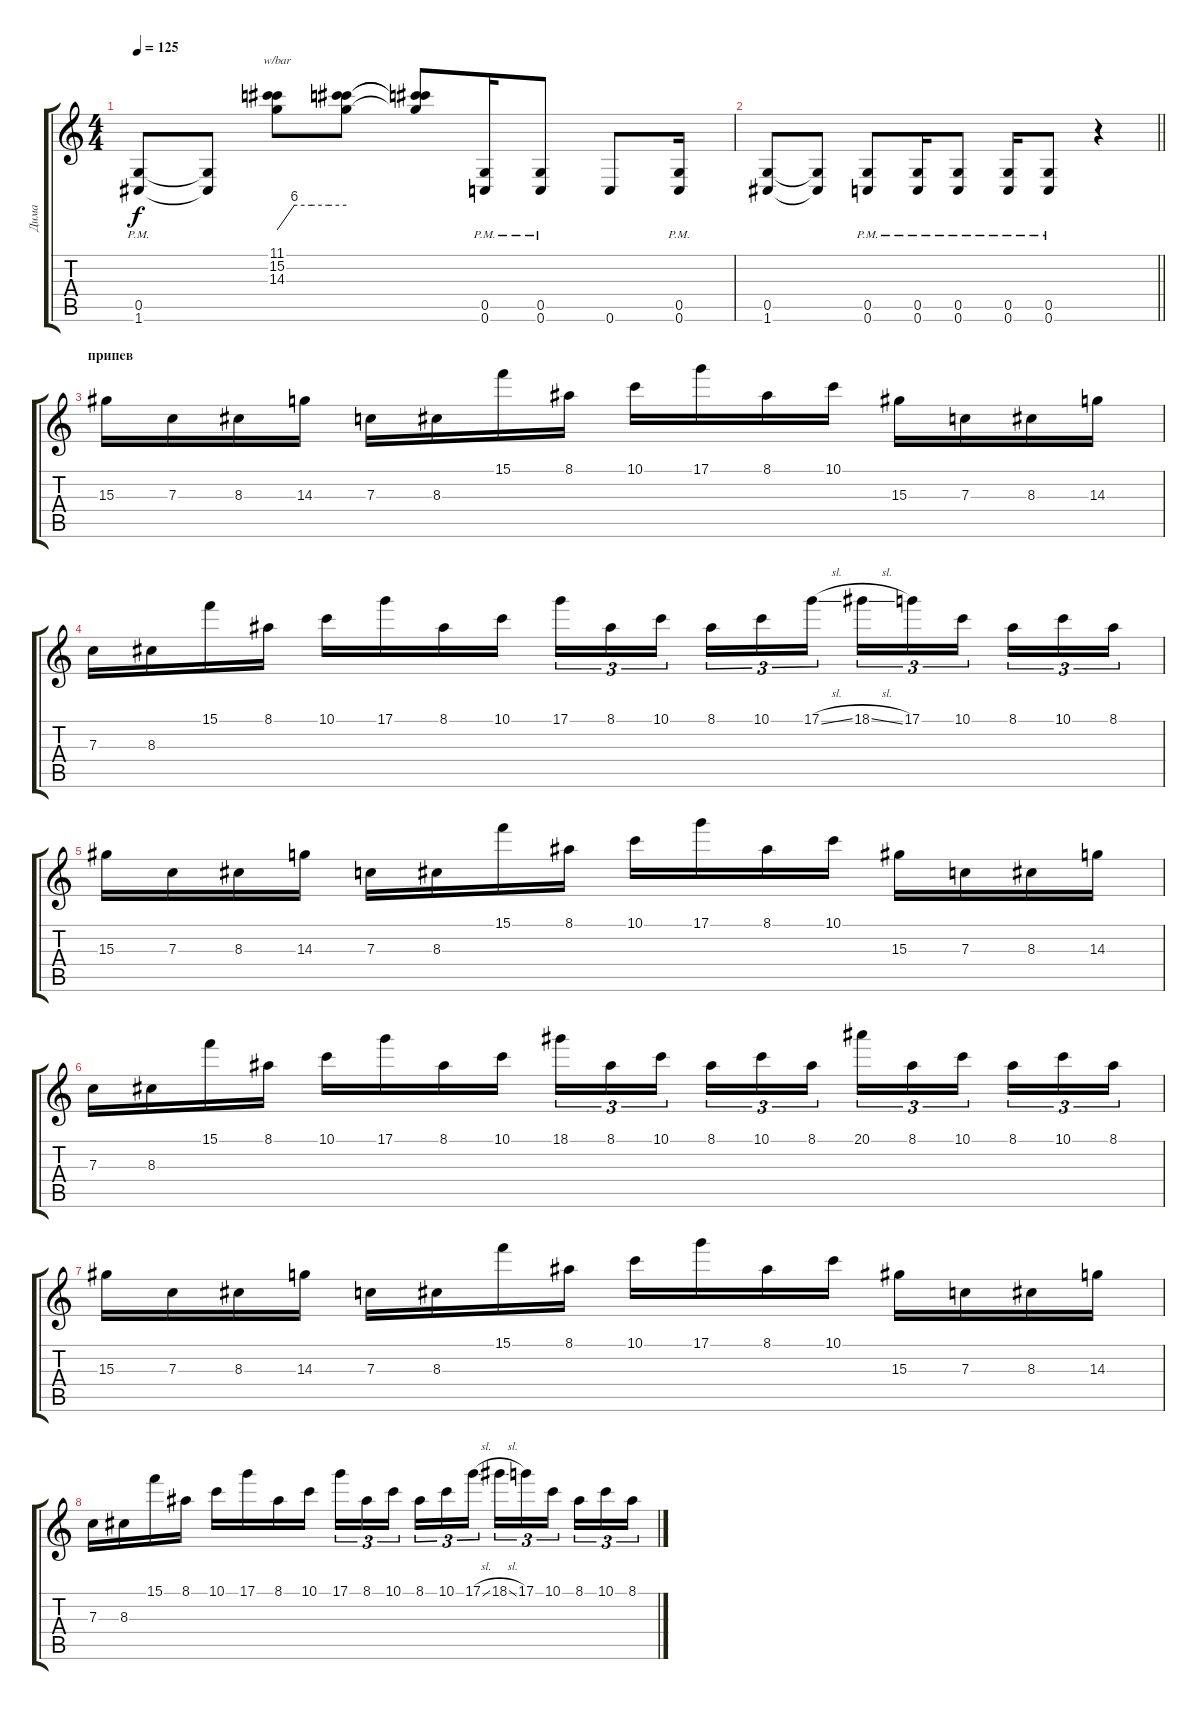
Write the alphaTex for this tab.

\track ("Дима" "Дима") {instrument distortionguitar}
\staff {score tabs}
\tuning (D4 A3 F3 C3 G2 C2) {hide}
\ts (4 4)
\tempo 125
\clef g2
\ks c
(0.5{pm} 1.6{pm}).8{dy f} (0.5{t} 1.6{t}).8 (11.1 15.2 14.3).8{tbe (custom default 0 0 15 24 30 24 45 24 60 24)} (11.1{t} 15.2{t} 14.3{t}).8 (11.1{t} 15.2{t} 14.3{t}).8 (0.5{pm} 0.6{pm}).16 (0.5{pm} 0.6{pm}).8 0.6.8 (0.5{pm} 0.6{pm}).16 |
\barLineRight lightlight
(0.5 1.6).8 (0.5{t} 1.6{t}).8 (0.5{pm} 0.6{pm}).8 (0.5{pm} 0.6{pm}).16 (0.5{pm} 0.6{pm}).8 (0.5{pm} 0.6{pm}).16 (0.5{pm} 0.6{pm}).8 r.4 |
\section ("" "припев")
15.3.16{balance 8} 7.3.16 8.3.16 14.3.16 7.3.16 8.3.16 15.1.16 8.1.16 10.1.16 17.1.16 8.1.16 10.1.16 15.3.16 7.3.16 8.3.16 14.3.16 |
7.3.16 8.3.16 15.1.16 8.1.16 10.1.16 17.1.16 8.1.16 10.1.16 17.1.16{tu (3 2)} 8.1.16{tu (3 2)} 10.1.16{tu (3 2) beam splitsecondary} 8.1.16{tu (3 2)} 10.1.16{tu (3 2)} 17.1{sl}.16{tu (3 2)} 18.1{sl}.16{tu (3 2)} 17.1.16{tu (3 2)} 10.1.16{tu (3 2) beam splitsecondary} 8.1.16{tu (3 2)} 10.1.16{tu (3 2)} 8.1.16{tu (3 2)} |
15.3.16 7.3.16 8.3.16 14.3.16 7.3.16 8.3.16 15.1.16 8.1.16 10.1.16 17.1.16 8.1.16 10.1.16 15.3.16 7.3.16 8.3.16 14.3.16 |
7.3.16 8.3.16 15.1.16 8.1.16 10.1.16 17.1.16 8.1.16 10.1.16 18.1.16{tu (3 2)} 8.1.16{tu (3 2)} 10.1.16{tu (3 2) beam splitsecondary} 8.1.16{tu (3 2)} 10.1.16{tu (3 2)} 8.1.16{tu (3 2)} 20.1.16{tu (3 2)} 8.1.16{tu (3 2)} 10.1.16{tu (3 2) beam splitsecondary} 8.1.16{tu (3 2)} 10.1.16{tu (3 2)} 8.1.16{tu (3 2)} |
15.3.16 7.3.16 8.3.16 14.3.16 7.3.16 8.3.16 15.1.16 8.1.16 10.1.16 17.1.16 8.1.16 10.1.16 15.3.16 7.3.16 8.3.16 14.3.16 |
7.3.16 8.3.16 15.1.16 8.1.16 10.1.16 17.1.16 8.1.16 10.1.16 17.1.16{tu (3 2)} 8.1.16{tu (3 2)} 10.1.16{tu (3 2) beam splitsecondary} 8.1.16{tu (3 2)} 10.1.16{tu (3 2)} 17.1{sl}.16{tu (3 2)} 18.1{sl}.16{tu (3 2)} 17.1.16{tu (3 2)} 10.1.16{tu (3 2) beam splitsecondary} 8.1.16{tu (3 2)} 10.1.16{tu (3 2)} 8.1.16{tu (3 2)}
